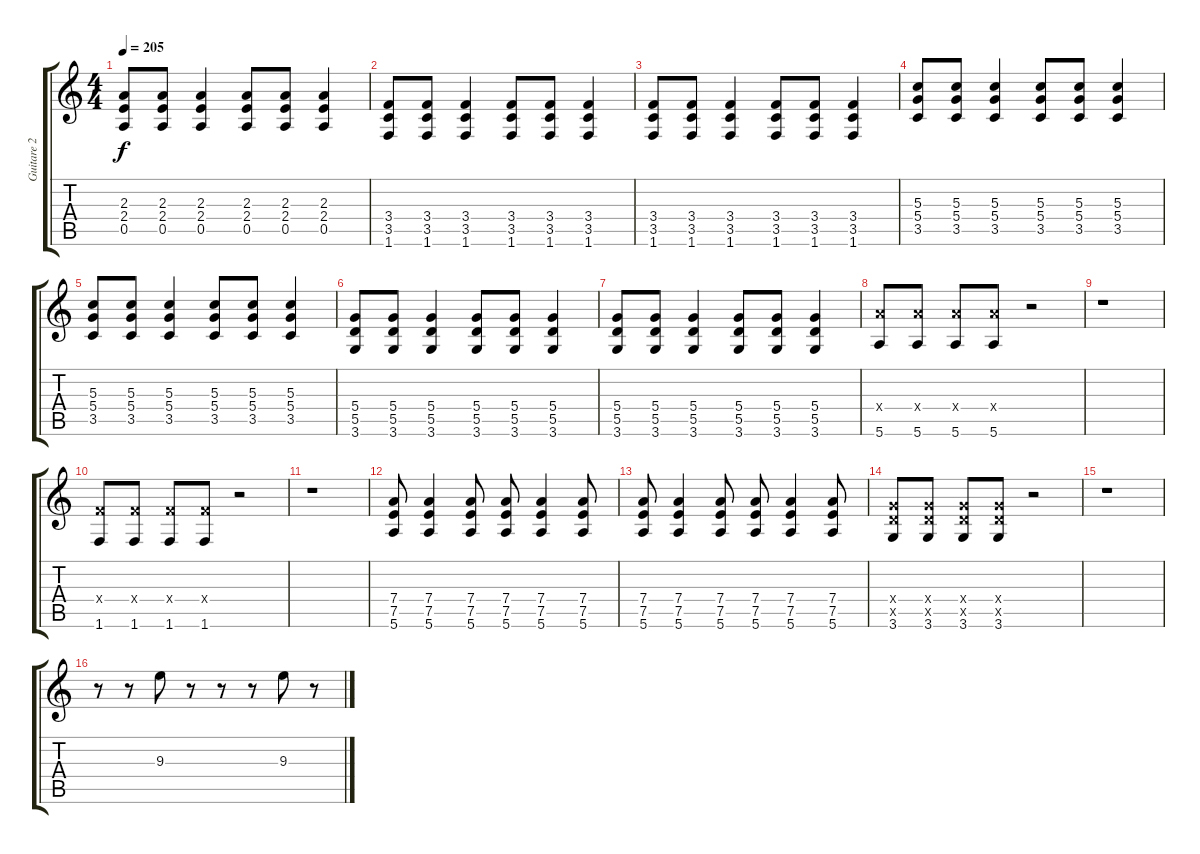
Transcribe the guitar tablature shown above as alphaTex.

\track ("Guitare 2" "Guitare 2") {instrument distortionguitar}
\staff {score tabs}
\tuning (E4 B3 G3 D3 A2 E2) {hide}
\ts (4 4)
\tempo 205
\clef g2
\ks c
(2.3 2.4 0.5).8{dy f} (2.3 2.4 0.5).8 (2.3 2.4 0.5).4 (2.3 2.4 0.5).8 (2.3 2.4 0.5).8 (2.3 2.4 0.5).4 |
(3.4 3.5 1.6).8 (3.4 3.5 1.6).8 (3.4 3.5 1.6).4 (3.4 3.5 1.6).8 (3.4 3.5 1.6).8 (3.4 3.5 1.6).4 |
(3.4 3.5 1.6).8 (3.4 3.5 1.6).8 (3.4 3.5 1.6).4 (3.4 3.5 1.6).8 (3.4 3.5 1.6).8 (3.4 3.5 1.6).4 |
(5.3 5.4 3.5).8 (5.3 5.4 3.5).8 (5.3 5.4 3.5).4 (5.3 5.4 3.5).8 (5.3 5.4 3.5).8 (5.3 5.4 3.5).4 |
(5.3 5.4 3.5).8 (5.3 5.4 3.5).8 (5.3 5.4 3.5).4 (5.3 5.4 3.5).8 (5.3 5.4 3.5).8 (5.3 5.4 3.5).4 |
(5.4 5.5 3.6).8 (5.4 5.5 3.6).8 (5.4 5.5 3.6).4 (5.4 5.5 3.6).8 (5.4 5.5 3.6).8 (5.4 5.5 3.6).4 |
(5.4 5.5 3.6).8 (5.4 5.5 3.6).8 (5.4 5.5 3.6).4 (5.4 5.5 3.6).8 (5.4 5.5 3.6).8 (5.4 5.5 3.6).4 |
(7.4{x} 5.6).8 (7.4{x} 5.6).8 (7.4{x} 5.6).8 (7.4{x} 5.6).8 r.2 |
r.1 |
(3.4{x} 1.6).8 (3.4{x} 1.6).8 (3.4{x} 1.6).8 (3.4{x} 1.6).8 r.2 |
r.1 |
(7.4 7.5 5.6).8 (7.4 7.5 5.6).4 (7.4 7.5 5.6).8 (7.4 7.5 5.6).8 (7.4 7.5 5.6).4 (7.4 7.5 5.6).8 |
(7.4 7.5 5.6).8 (7.4 7.5 5.6).4 (7.4 7.5 5.6).8 (7.4 7.5 5.6).8 (7.4 7.5 5.6).4 (7.4 7.5 5.6).8 |
(5.4{x} 5.5{x} 3.6).8 (5.4{x} 5.5{x} 3.6).8 (5.4{x} 5.5{x} 3.6).8 (5.4{x} 5.5{x} 3.6).8 r.2 |
r.1 |
r.8 r.8 9.3.8 r.8 r.8 r.8 9.3.8 r.8
